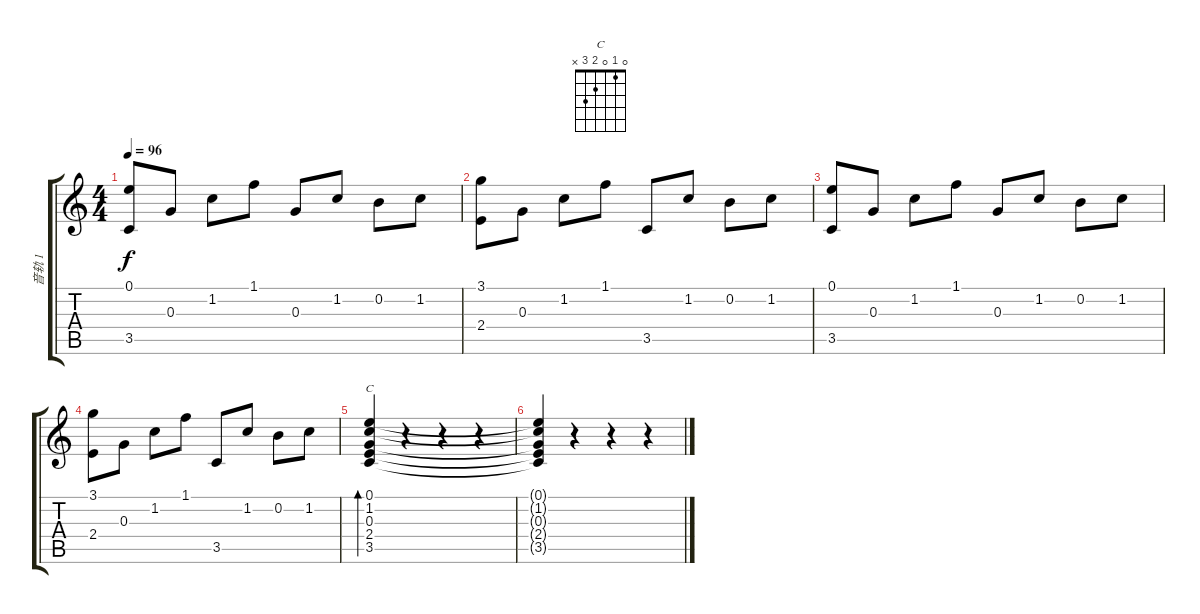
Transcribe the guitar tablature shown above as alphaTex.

\track ("音轨 1" "音轨 1") {instrument acousticguitarsteel}
\staff {score tabs}
\tuning (E4 B3 G3 D3 A2 E2) {hide}
\chord ("C" 0 1 0 2 3 x)
\ts (4 4)
\tempo 96
\clef g2
\ks c
(0.1 3.5).8{dy f} 0.3.8 1.2.8 1.1.8 0.3.8 1.2.8 0.2.8 1.2.8 |
(3.1 2.4).8 0.3.8 1.2.8 1.1.8 3.5.8 1.2.8 0.2.8 1.2.8 |
(0.1 3.5).8 0.3.8 1.2.8 1.1.8 0.3.8 1.2.8 0.2.8 1.2.8 |
(3.1 2.4).8 0.3.8 1.2.8 1.1.8 3.5.8 1.2.8 0.2.8 1.2.8 |
(0.1 1.2 0.3 2.4 3.5).4{bd 480 ch "C"} r.4 r.4 r.4 |
(0.1{t} 1.2{t} 0.3{t} 2.4{t} 3.5{t}).4 r.4 r.4 r.4
